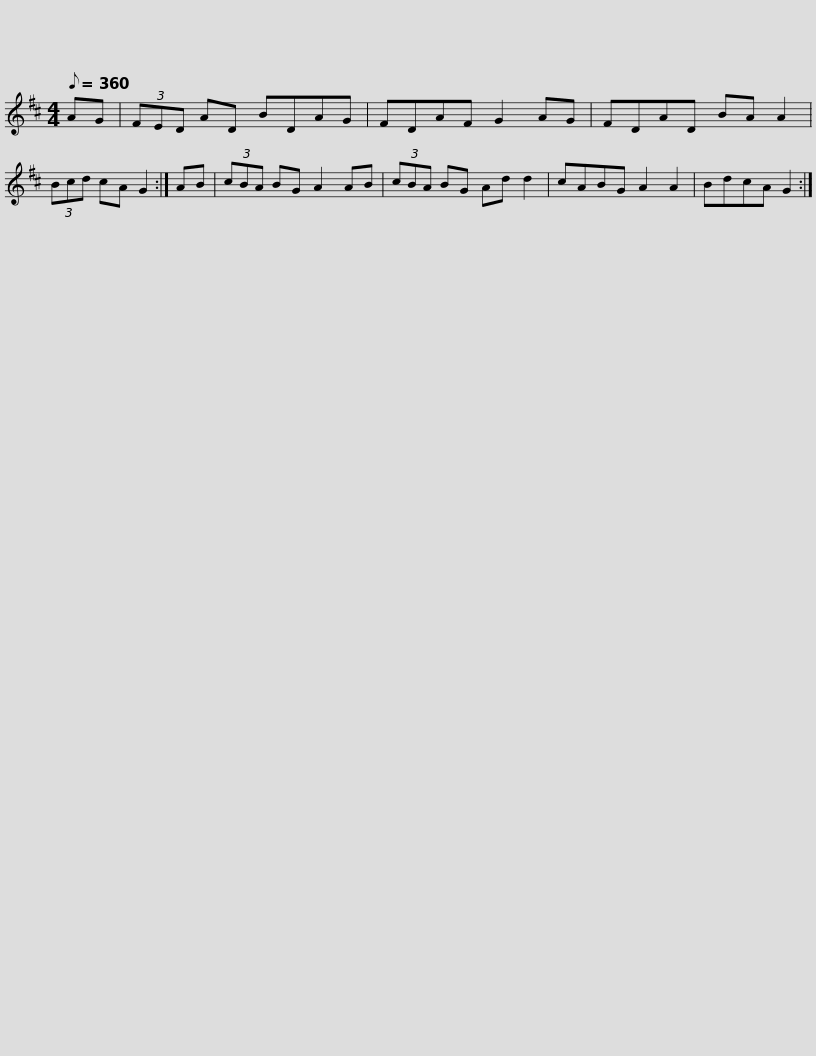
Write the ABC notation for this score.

X:1
L:1/8
Q:1/8=360
M:4/4
I:linebreak $
K:D
V:1 treble
V:1
 AG | (3FED AD BDAG | FDAF G2 AG | FDAD BA A2 | (3Bcd cA G2 :| %5
 AB | (3cBA BG A2 AB |$ (3cBA BG Ad d2 | cABG A2 A2 | BdcA G2 :| %10
